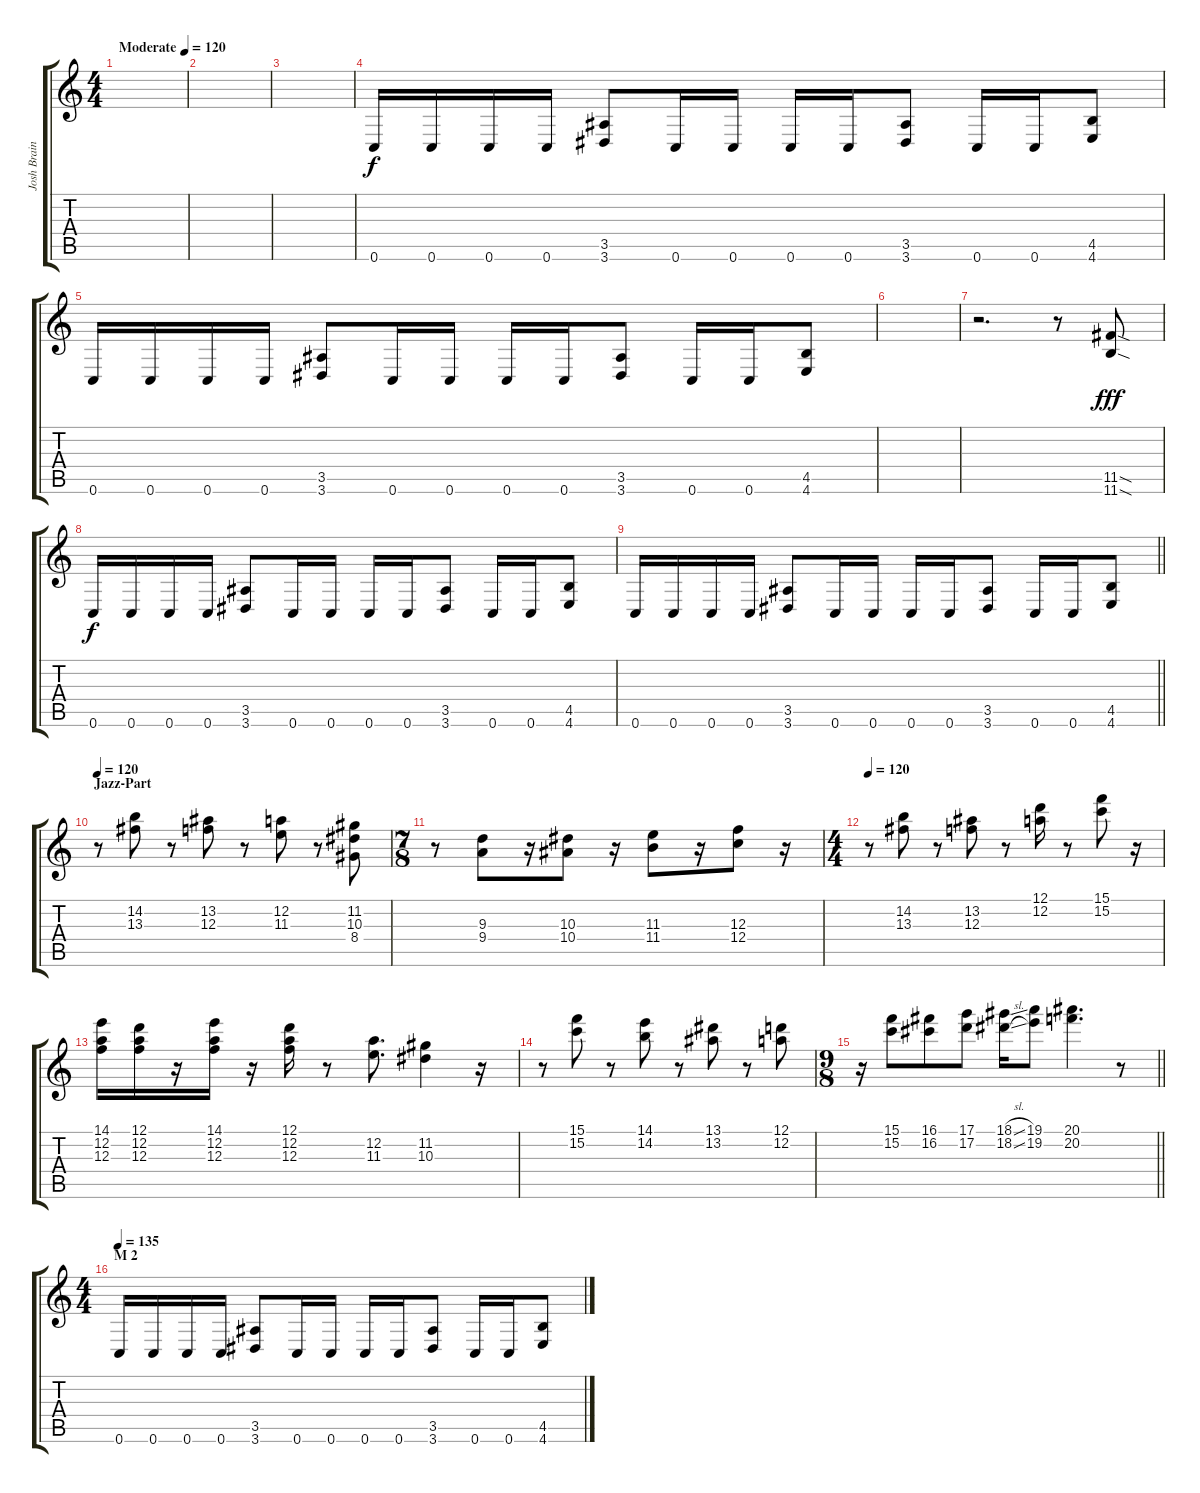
\track ("Josh Brainard" "Josh Brain") {instrument distortionguitar}
\staff {score tabs}
\tuning (D4 A3 F3 C3 G2 C2) {hide}
\ts (4 4)
\tempo (120 "Moderate")
\clef g2
\ks c
|
|
|
0.6.16 0.6.16 0.6.16 0.6.16 (3.5 3.6).8 0.6.16 0.6.16 0.6.16 0.6.16 (3.5 3.6).8 0.6.16 0.6.16 (4.5 4.6).8 |
0.6.16 0.6.16 0.6.16 0.6.16 (3.5 3.6).8 0.6.16 0.6.16 0.6.16 0.6.16 (3.5 3.6).8 0.6.16 0.6.16 (4.5 4.6).8 |
|
r.2{d} r.8 (11.5{sod} 11.6{sod}).8{dy fff} |
0.6.16{dy f} 0.6.16 0.6.16 0.6.16 (3.5 3.6).8 0.6.16 0.6.16 0.6.16 0.6.16 (3.5 3.6).8 0.6.16 0.6.16 (4.5 4.6).8 |
\barLineRight lightlight
0.6.16 0.6.16 0.6.16 0.6.16 (3.5 3.6).8 0.6.16 0.6.16 0.6.16 0.6.16 (3.5 3.6).8 0.6.16 0.6.16 (4.5 4.6).8 |
\section ("" "Jazz-Part")
\tempo 120
r.8{volume 10 instrument electricguitarjazz} (14.2 13.3).8 r.8 (13.2 12.3).8 r.8 (12.2 11.3).8 r.8 (11.2 10.3 8.4).8 |
\ts (7 8)
r.8 (9.3 9.4).8 r.16 (10.3 10.4).8 r.16 (11.3 11.4).8 r.16 (12.3 12.4).8 r.16 |
\ts (4 4)
\tempo 120
r.8 (14.2 13.3).8 r.8 (13.2 12.3).8 r.8 (12.1 12.2).16 r.8 (15.1 15.2).8 r.16 |
(14.1 12.2 12.3).16 (12.1 12.2 12.3).16 r.16 (14.1 12.2 12.3).16 r.16 (12.1 12.2 12.3).16 r.8 (12.2 11.3).8{d} (11.2 10.3).4 r.16 |
r.8 (15.1 15.2).8 r.8 (14.1 14.2).8 r.8 (13.1 13.2).8 r.8 (12.1 12.2).8 |
\ts (9 8)
\barLineRight lightlight
r.16 (15.1 15.2).8 (16.1 16.2).8 (17.1 17.2).8 (18.1{sl} 18.2{sl}).16 (19.1 19.2).8 (20.1 20.2).4{d} r.8 |
\ts (4 4)
\section ("" "M 2")
\tempo 135
0.6.16{volume 13 instrument distortionguitar} 0.6.16 0.6.16 0.6.16 (3.5 3.6).8 0.6.16 0.6.16 0.6.16 0.6.16 (3.5 3.6).8 0.6.16 0.6.16 (4.5 4.6).8
